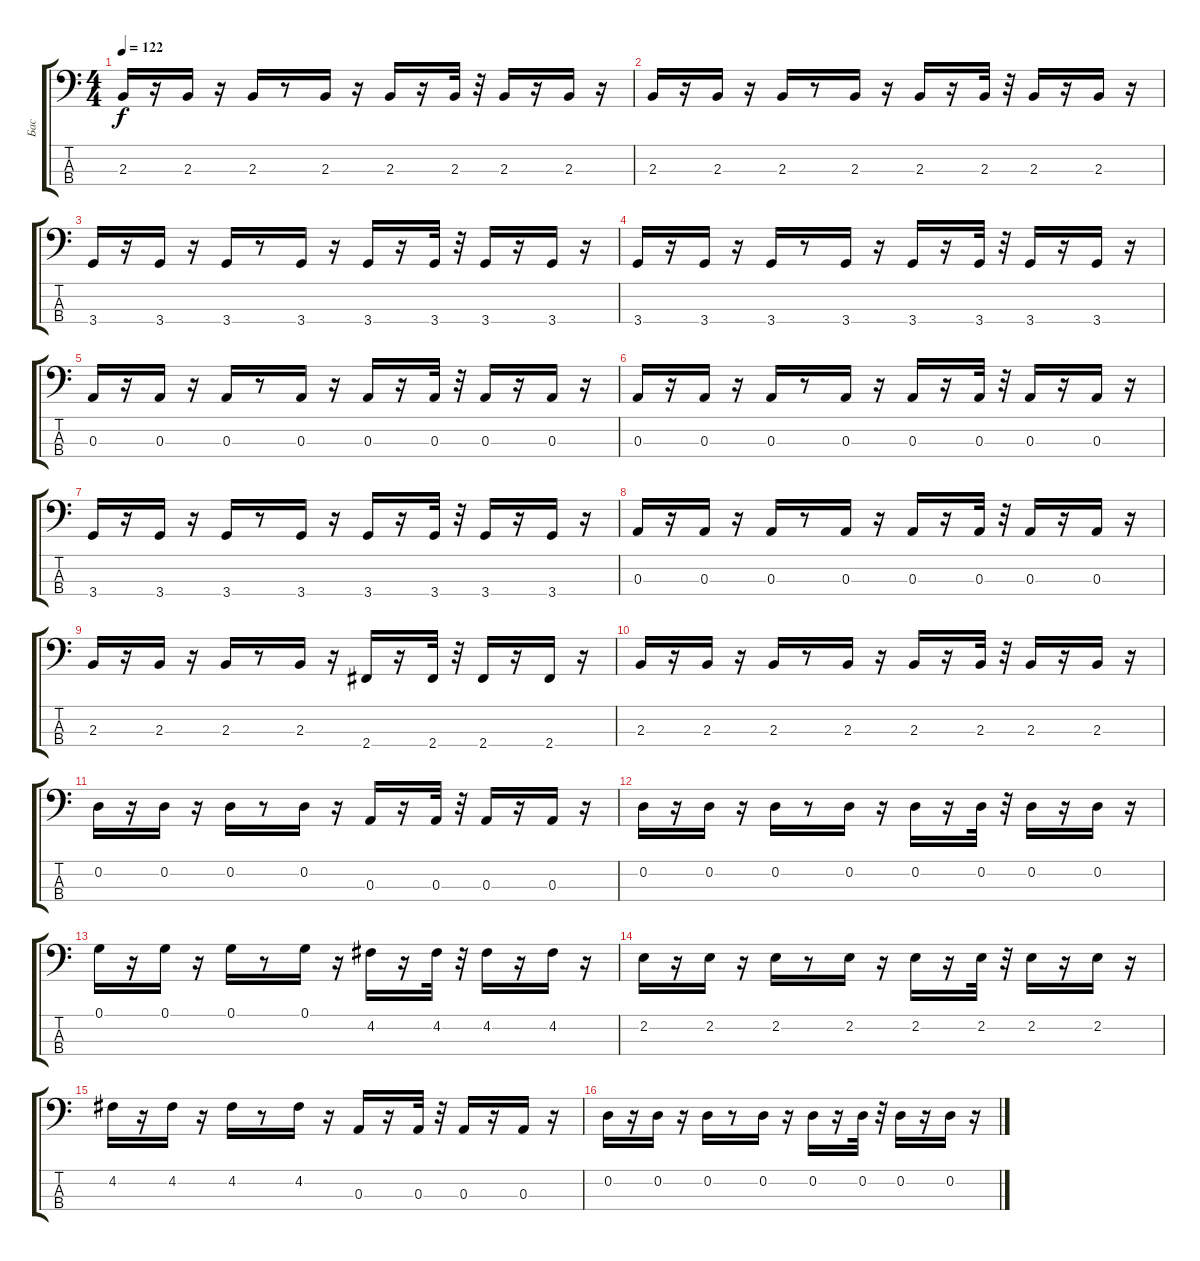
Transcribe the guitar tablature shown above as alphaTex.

\track ("Бас" "Бас") {instrument electricbasspick}
\staff {score tabs}
\tuning (G2 D2 A1 E1) {hide}
\ts (4 4)
\tempo 122
\clef f4
\ks c
2.3.16{dy f} r.16 2.3.16 r.16 2.3.16 r.8 2.3.16 r.16 2.3.16 r.16 2.3.32 r.32 2.3.16 r.16 2.3.16 r.16 |
2.3.16 r.16 2.3.16 r.16 2.3.16 r.8 2.3.16 r.16 2.3.16 r.16 2.3.32 r.32 2.3.16 r.16 2.3.16 r.16 |
3.4.16 r.16 3.4.16 r.16 3.4.16 r.8 3.4.16 r.16 3.4.16 r.16 3.4.32 r.32 3.4.16 r.16 3.4.16 r.16 |
3.4.16 r.16 3.4.16 r.16 3.4.16 r.8 3.4.16 r.16 3.4.16 r.16 3.4.32 r.32 3.4.16 r.16 3.4.16 r.16 |
0.3.16 r.16 0.3.16 r.16 0.3.16 r.8 0.3.16 r.16 0.3.16 r.16 0.3.32 r.32 0.3.16 r.16 0.3.16 r.16 |
0.3.16 r.16 0.3.16 r.16 0.3.16 r.8 0.3.16 r.16 0.3.16 r.16 0.3.32 r.32 0.3.16 r.16 0.3.16 r.16 |
3.4.16 r.16 3.4.16 r.16 3.4.16 r.8 3.4.16 r.16 3.4.16 r.16 3.4.32 r.32 3.4.16 r.16 3.4.16 r.16 |
0.3.16 r.16 0.3.16 r.16 0.3.16 r.8 0.3.16 r.16 0.3.16 r.16 0.3.32 r.32 0.3.16 r.16 0.3.16 r.16 |
2.3.16 r.16 2.3.16 r.16 2.3.16 r.8 2.3.16 r.16 2.4.16 r.16 2.4.32 r.32 2.4.16 r.16 2.4.16 r.16 |
2.3.16 r.16 2.3.16 r.16 2.3.16 r.8 2.3.16 r.16 2.3.16 r.16 2.3.32 r.32 2.3.16 r.16 2.3.16 r.16 |
0.2.16 r.16 0.2.16 r.16 0.2.16 r.8 0.2.16 r.16 0.3.16 r.16 0.3.32 r.32 0.3.16 r.16 0.3.16 r.16 |
0.2.16 r.16 0.2.16 r.16 0.2.16 r.8 0.2.16 r.16 0.2.16 r.16 0.2.32 r.32 0.2.16 r.16 0.2.16 r.16 |
0.1.16 r.16 0.1.16 r.16 0.1.16 r.8 0.1.16 r.16 4.2.16 r.16 4.2.32 r.32 4.2.16 r.16 4.2.16 r.16 |
2.2.16 r.16 2.2.16 r.16 2.2.16 r.8 2.2.16 r.16 2.2.16 r.16 2.2.32 r.32 2.2.16 r.16 2.2.16 r.16 |
4.2.16 r.16 4.2.16 r.16 4.2.16 r.8 4.2.16 r.16 0.3.16 r.16 0.3.32 r.32 0.3.16 r.16 0.3.16 r.16 |
0.2.16 r.16 0.2.16 r.16 0.2.16 r.8 0.2.16 r.16 0.2.16 r.16 0.2.32 r.32 0.2.16 r.16 0.2.16 r.16
